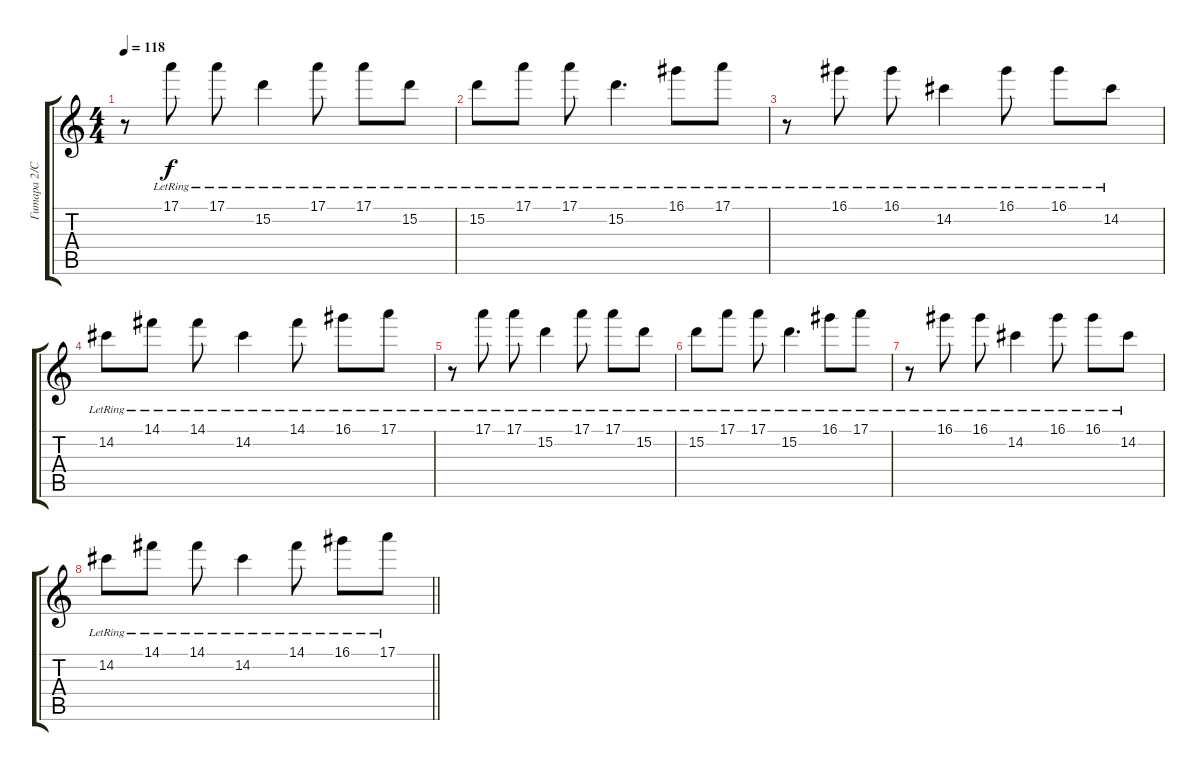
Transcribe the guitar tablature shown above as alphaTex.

\track ("Гитара 2/Саксофон" "Гитара 2/С") {instrument electricguitarjazz}
\staff {score tabs}
\tuning (E4 B3 G3 D3 A2 E2) {hide}
\ts (4 4)
\tempo 118
\clef g2
\ks c
r.8{dy f} 17.1{lr}.8 17.1{lr}.8 15.2{lr}.4 17.1{lr}.8 17.1{lr}.8 15.2{lr}.8 |
15.2{lr}.8 17.1{lr}.8 17.1{lr}.8 15.2{lr}.4{d} 16.1{lr}.8 17.1{lr}.8 |
r.8 16.1{lr}.8 16.1{lr}.8 14.2{lr}.4 16.1{lr}.8 16.1{lr}.8 14.2{lr}.8 |
14.2{lr}.8 14.1{lr}.8 14.1{lr}.8 14.2{lr}.4 14.1{lr}.8 16.1{lr}.8 17.1{lr}.8 |
r.8 17.1{lr}.8 17.1{lr}.8 15.2{lr}.4 17.1{lr}.8 17.1{lr}.8 15.2{lr}.8 |
15.2{lr}.8 17.1{lr}.8 17.1{lr}.8 15.2{lr}.4{d} 16.1{lr}.8 17.1{lr}.8 |
r.8 16.1{lr}.8 16.1{lr}.8 14.2{lr}.4 16.1{lr}.8 16.1{lr}.8 14.2{lr}.8 |
\barLineRight lightlight
14.2{lr}.8 14.1{lr}.8 14.1{lr}.8 14.2{lr}.4 14.1{lr}.8 16.1{lr}.8 17.1{lr}.8
